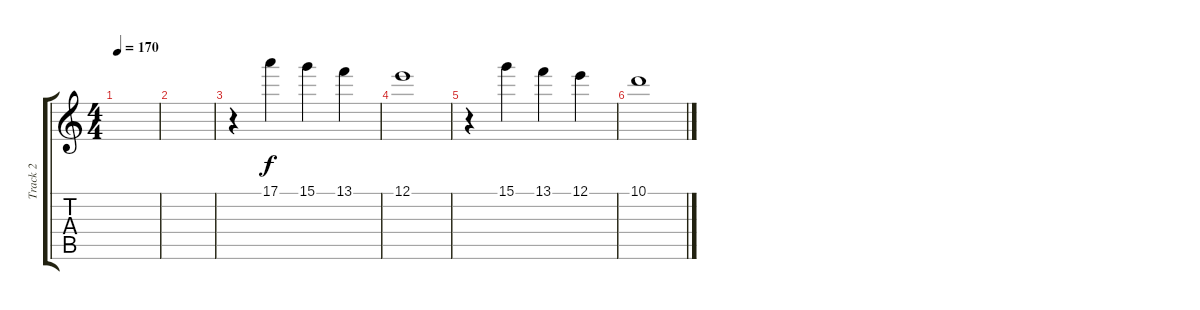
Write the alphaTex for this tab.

\track ("Track 2" "Track 2") {instrument distortionguitar}
\staff {score tabs}
\tuning (E4 B3 G3 D3 A2 E2) {hide}
\ts (4 4)
\tempo 170
\clef g2
\ks c
|
|
r.4 17.1.4 15.1.4 13.1.4 |
12.1.1 |
r.4 15.1.4 13.1.4 12.1.4 |
10.1.1
